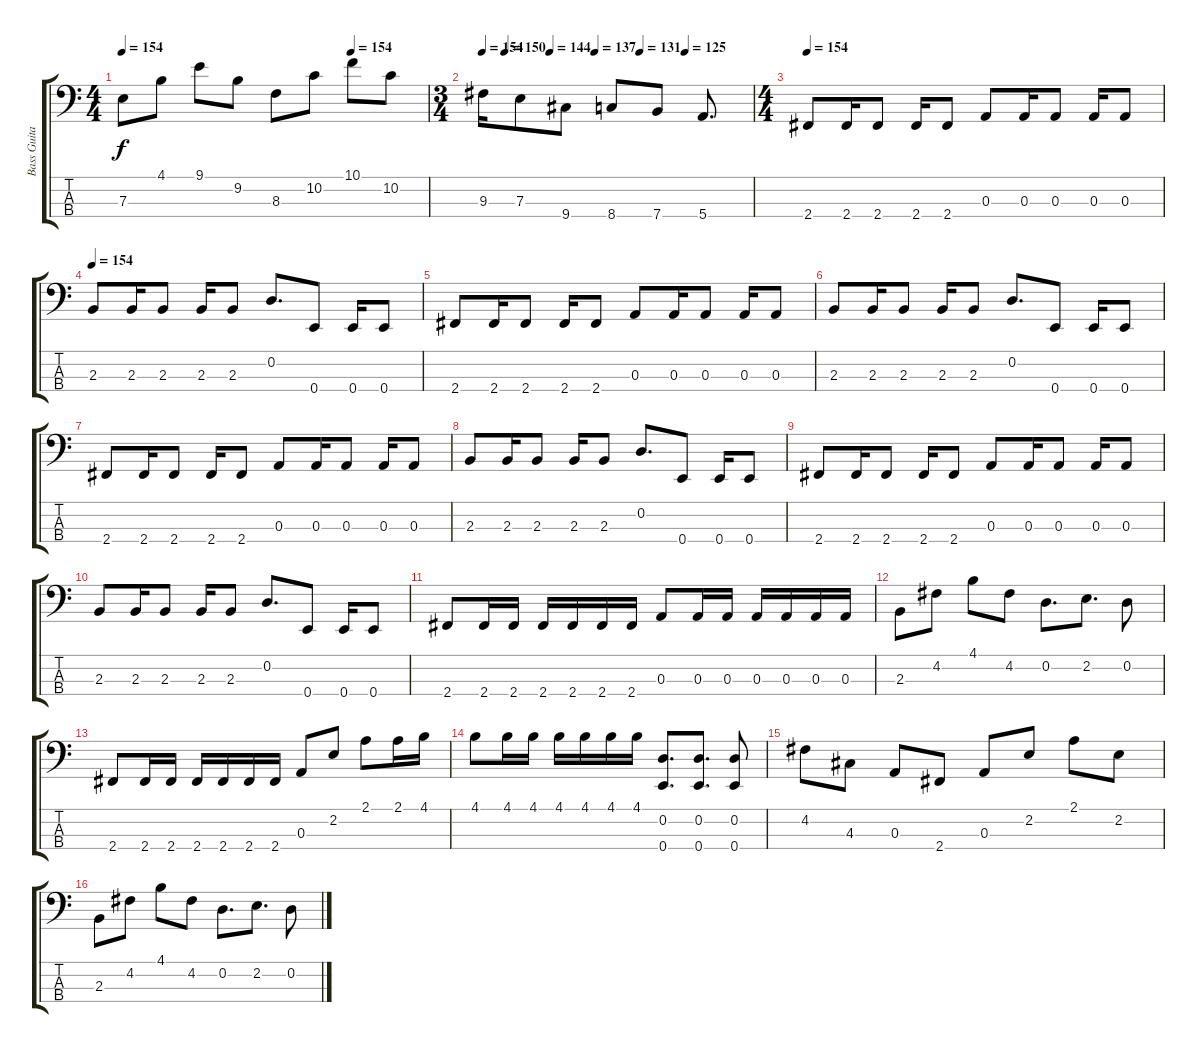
\track ("Bass Guitar" "Bass Guita") {instrument electricbassfinger}
\staff {score tabs}
\tuning (G2 D2 A1 E1) {hide}
\ts (4 4)
\tempo 154
\tempo (154 0.75)
\clef f4
\ks c
7.3.8{dy f} 4.1.8 9.1.8 9.2.8 8.3.8 10.2.8 10.1.8 10.2.8 |
\ts (3 4)
\tempo 154
\tempo (150 0.08333333333333333)
\tempo (144 0.25)
\tempo (137 0.4166666666666667)
\tempo (131 0.5833333333333334)
\tempo (125 0.75)
9.3.16 7.3.8 9.4.8 8.4.8 7.4.8 5.4.8{d} |
\ts (4 4)
\tempo 154
2.4.8 2.4.16 2.4.8 2.4.16 2.4.8 0.3.8 0.3.16 0.3.8 0.3.16 0.3.8 |
\tempo 154
2.3.8 2.3.16 2.3.8 2.3.16 2.3.8 0.2.8{d} 0.4.8 0.4.16 0.4.8 |
2.4.8 2.4.16 2.4.8 2.4.16 2.4.8 0.3.8 0.3.16 0.3.8 0.3.16 0.3.8 |
2.3.8 2.3.16 2.3.8 2.3.16 2.3.8 0.2.8{d} 0.4.8 0.4.16 0.4.8 |
2.4.8 2.4.16 2.4.8 2.4.16 2.4.8 0.3.8 0.3.16 0.3.8 0.3.16 0.3.8 |
2.3.8 2.3.16 2.3.8 2.3.16 2.3.8 0.2.8{d} 0.4.8 0.4.16 0.4.8 |
2.4.8 2.4.16 2.4.8 2.4.16 2.4.8 0.3.8 0.3.16 0.3.8 0.3.16 0.3.8 |
2.3.8 2.3.16 2.3.8 2.3.16 2.3.8 0.2.8{d} 0.4.8 0.4.16 0.4.8 |
2.4.8 2.4.16 2.4.16 2.4.16 2.4.16 2.4.16 2.4.16 0.3.8 0.3.16 0.3.16 0.3.16 0.3.16 0.3.16 0.3.16 |
2.3.8 4.2.8 4.1.8 4.2.8 0.2.8{d} 2.2.8{d} 0.2.8 |
2.4.8 2.4.16 2.4.16 2.4.16 2.4.16 2.4.16 2.4.16 0.3.8 2.2.8 2.1.8 2.1.16 4.1.16 |
4.1.8 4.1.16 4.1.16 4.1.16 4.1.16 4.1.16 4.1.16 (0.2 0.4).8{d} (0.2 0.4).8{d} (0.2 0.4).8 |
4.2.8 4.3.8 0.3.8 2.4.8 0.3.8 2.2.8 2.1.8 2.2.8 |
2.3.8 4.2.8 4.1.8 4.2.8 0.2.8{d} 2.2.8{d} 0.2.8
